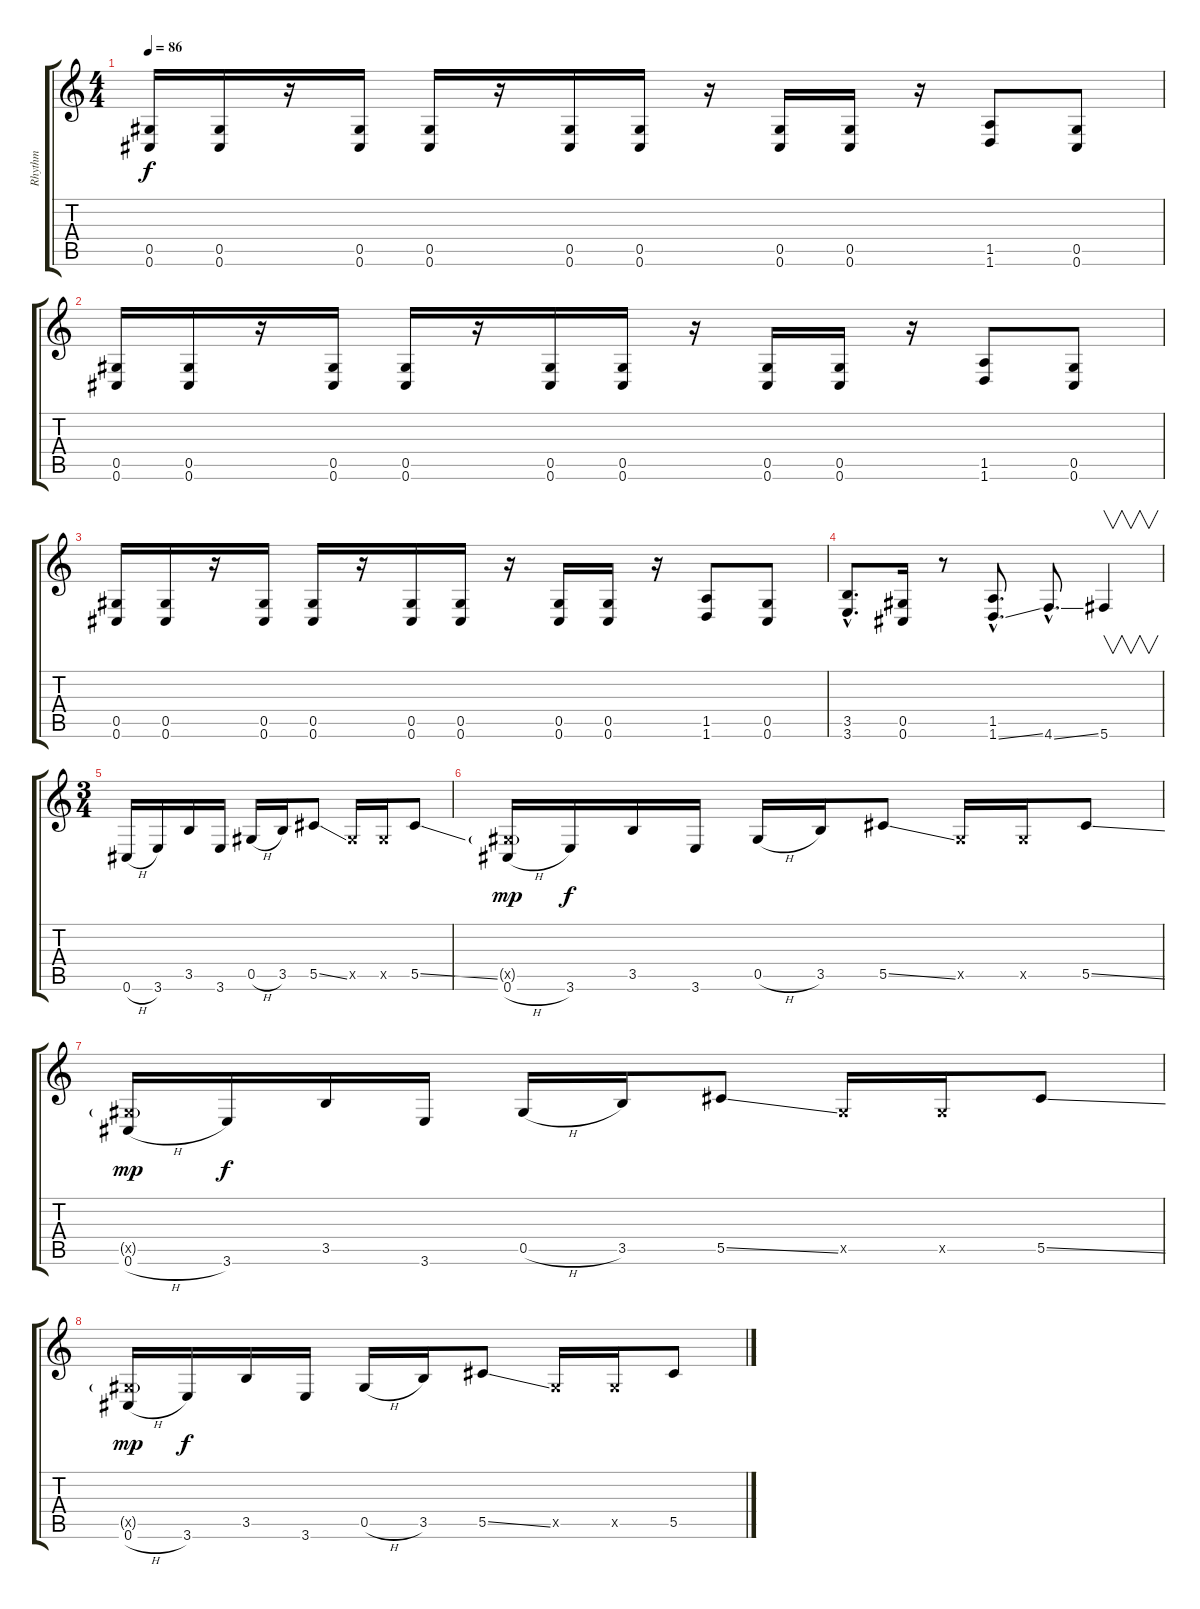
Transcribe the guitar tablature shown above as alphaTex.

\track ("Rhythm" "Rhythm") {instrument distortionguitar}
\staff {score tabs}
\tuning (Eb4 Bb3 Gb3 Db3 Ab2 Db2) {hide}
\ts (4 4)
\tempo 86
\clef g2
\ks c
(0.5 0.6).16{dy f volume 13 instrument distortionguitar} (0.5 0.6).16 r.16 (0.5 0.6).16 (0.5 0.6).16 r.16 (0.5 0.6).16 (0.5 0.6).16 r.16 (0.5 0.6).16 (0.5 0.6).16 r.16 (1.5 1.6).8 (0.5 0.6).8 |
(0.5 0.6).16 (0.5 0.6).16 r.16 (0.5 0.6).16 (0.5 0.6).16 r.16 (0.5 0.6).16 (0.5 0.6).16 r.16 (0.5 0.6).16 (0.5 0.6).16 r.16 (1.5 1.6).8 (0.5 0.6).8 |
(0.5 0.6).16 (0.5 0.6).16 r.16 (0.5 0.6).16 (0.5 0.6).16 r.16 (0.5 0.6).16 (0.5 0.6).16 r.16 (0.5 0.6).16 (0.5 0.6).16 r.16 (1.5 1.6).8 (0.5 0.6).8 |
(3.5{hac} 3.6{hac}).8{d} (0.5 0.6).16 r.8 (1.5{hac} 1.6{ss hac}).8{d} 4.6{ss hac}.8{d} 5.6.4{v} |
\ts (3 4)
0.6{h}.16{instrument distortionguitar} 3.6.16 3.5.16 3.6.16 0.5{h}.16 3.5.16 5.5{ss}.8 0.5{x}.16 0.5{x}.16 5.5{ss}.8 |
(0.5{g x} 0.6{h}).16{dy mp} 3.6.16{dy f} 3.5.16 3.6.16 0.5{h}.16 3.5.16 5.5{ss}.8 0.5{x}.16 0.5{x}.16 5.5{ss}.8 |
(0.5{g x} 0.6{h}).16{dy mp} 3.6.16{dy f} 3.5.16 3.6.16 0.5{h}.16 3.5.16 5.5{ss}.8 0.5{x}.16 0.5{x}.16 5.5{ss}.8 |
(0.5{g x} 0.6{h}).16{dy mp} 3.6.16{dy f} 3.5.16 3.6.16 0.5{h}.16 3.5.16 5.5{ss}.8 0.5{x}.16 0.5{x}.16 5.5.8
